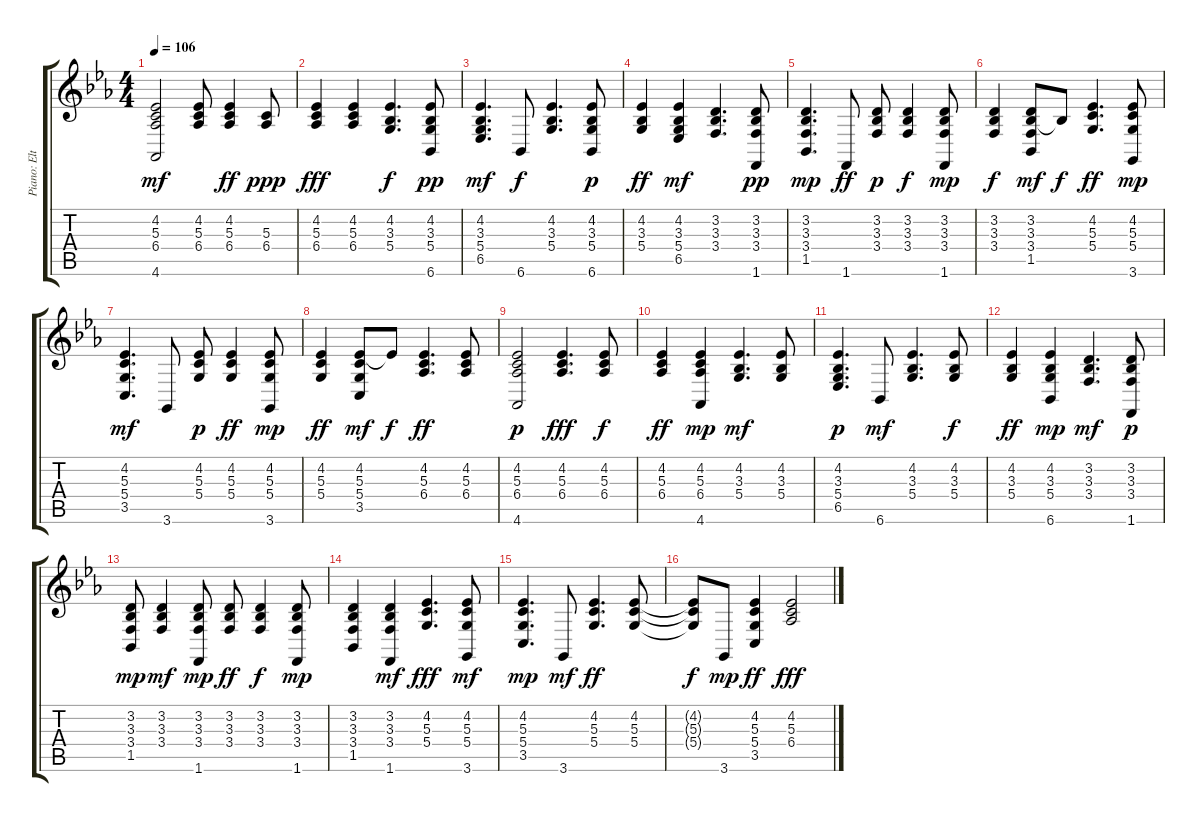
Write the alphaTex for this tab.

\track ("Piano: Elton" "Piano: Elt") {instrument acousticgrandpiano}
\staff {score tabs}
\tuning (E4 B3 G3 D3 A2 E2) {hide}
\ts (4 4)
\tempo 106
\clef g2
\ks eb
(4.2 5.3 6.4 4.6).2{dy mf} (4.2 5.3 6.4).8 (4.2 5.3 6.4).4{dy ff} (5.3 6.4).8{dy ppp} |
(4.2 5.3 6.4).4{dy fff} (4.2 5.3 6.4).4 (4.2 3.3 5.4).4{d dy f} (4.2 3.3 5.4 6.6).8{dy pp} |
(4.2 3.3 5.4 6.5).4{d dy mf} 6.6.8{dy f} (4.2 3.3 5.4).4{d} (4.2 3.3 5.4 6.6).8{dy p} |
(4.2 3.3 5.4).4{dy ff} (4.2 3.3 5.4 6.5).4{dy mf} (3.2 3.3 3.4).4{d} (3.2 3.3 3.4 1.6).8{dy pp} |
(3.2 3.3 3.4 1.5).4{d dy mp} 1.6.8{dy ff} (3.2 3.3 3.4).8{dy p} (3.2 3.3 3.4).4{dy f} (3.2 3.3 3.4 1.6).8{dy mp} |
(3.2 3.3 3.4).4{dy f} (3.2 3.3 3.4 1.5).8{dy mf} 3.3{t}.8{dy f} (4.2 5.3 5.4).4{d dy ff} (4.2 5.3 5.4 3.6).8{dy mp} |
(4.2 5.3 5.4 3.5).4{d dy mf} 3.6.8 (4.2 5.3 5.4).8{dy p} (4.2 5.3 5.4).4{dy ff} (4.2 5.3 5.4 3.6).8{dy mp} |
(4.2 5.3 5.4).4{dy ff} (4.2 5.3 5.4 3.5).8{dy mf} 4.2{t}.8{dy f} (4.2 5.3 6.4).4{d dy ff} (4.2 5.3 6.4).8 |
(4.2 5.3 6.4 4.6).2{dy p} (4.2 5.3 6.4).4{d dy fff} (4.2 5.3 6.4).8{dy f} |
(4.2 5.3 6.4).4{dy ff} (4.2 5.3 6.4 4.6).4{dy mp} (4.2 3.3 5.4).4{d dy mf} (4.2 3.3 5.4).8 |
(4.2 3.3 5.4 6.5).4{d dy p} 6.6.8{dy mf} (4.2 3.3 5.4).4{d} (4.2 3.3 5.4).8{dy f} |
(4.2 3.3 5.4).4{dy ff} (4.2 3.3 5.4 6.6).4{dy mp} (3.2 3.3 3.4).4{d dy mf} (3.2 3.3 3.4 1.6).8{dy p} |
(3.2 3.3 3.4 1.5).8{dy mp} (3.2 3.3 3.4).4{dy mf} (3.2 3.3 3.4 1.6).8{dy mp} (3.2 3.3 3.4).8{dy ff} (3.2 3.3 3.4).4{dy f} (3.2 3.3 3.4 1.6).8{dy mp} |
(3.2 3.3 3.4 1.5).4 (3.2 3.3 3.4 1.6).4{dy mf} (4.2 5.3 5.4).4{d dy fff} (4.2 5.3 5.4 3.6).8{dy mf} |
(4.2 5.3 5.4 3.5).4{d dy mp} 3.6.8{dy mf} (4.2 5.3 5.4).4{d dy ff} (4.2 5.3 5.4).8 |
(4.2{t} 5.3{t} 5.4{t}).8{dy f} 3.6.8{dy mp} (4.2 5.3 5.4 3.5).4{dy ff} (4.2 5.3 6.4).2{dy fff}
